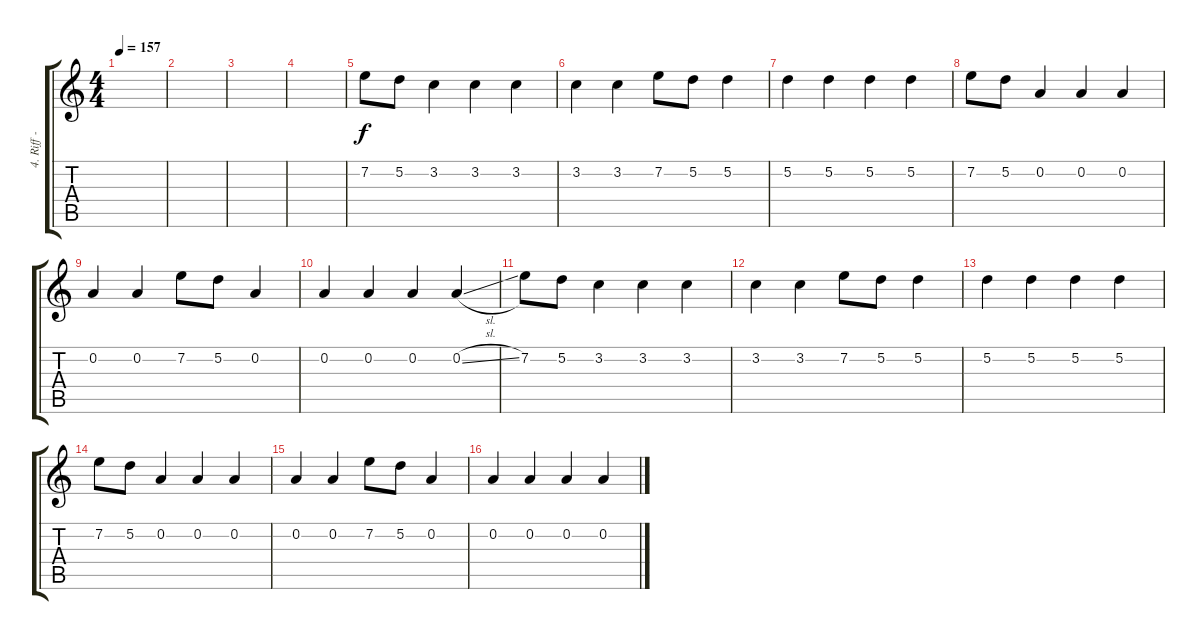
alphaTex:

\track ("4. Riff - Background" "4. Riff - ") {instrument distortionguitar}
\staff {score tabs}
\tuning (D4 A3 F3 C3 G2 C2) {hide}
\ts (4 4)
\tempo 157
\clef g2
\ks c
|
|
|
|
7.2.8 5.2.8 3.2.4 3.2.4 3.2.4 |
3.2.4 3.2.4 7.2.8 5.2.8 5.2.4 |
5.2.4 5.2.4 5.2.4 5.2.4 |
7.2.8 5.2.8 0.2.4 0.2.4 0.2.4 |
0.2.4 0.2.4 7.2.8 5.2.8 0.2.4 |
0.2.4 0.2.4 0.2.4 0.2{sl}.4 |
7.2.8 5.2.8 3.2.4 3.2.4 3.2.4 |
3.2.4 3.2.4 7.2.8 5.2.8 5.2.4 |
5.2.4 5.2.4 5.2.4 5.2.4 |
7.2.8 5.2.8 0.2.4 0.2.4 0.2.4 |
0.2.4 0.2.4 7.2.8 5.2.8 0.2.4 |
0.2.4 0.2.4 0.2.4 0.2.4
